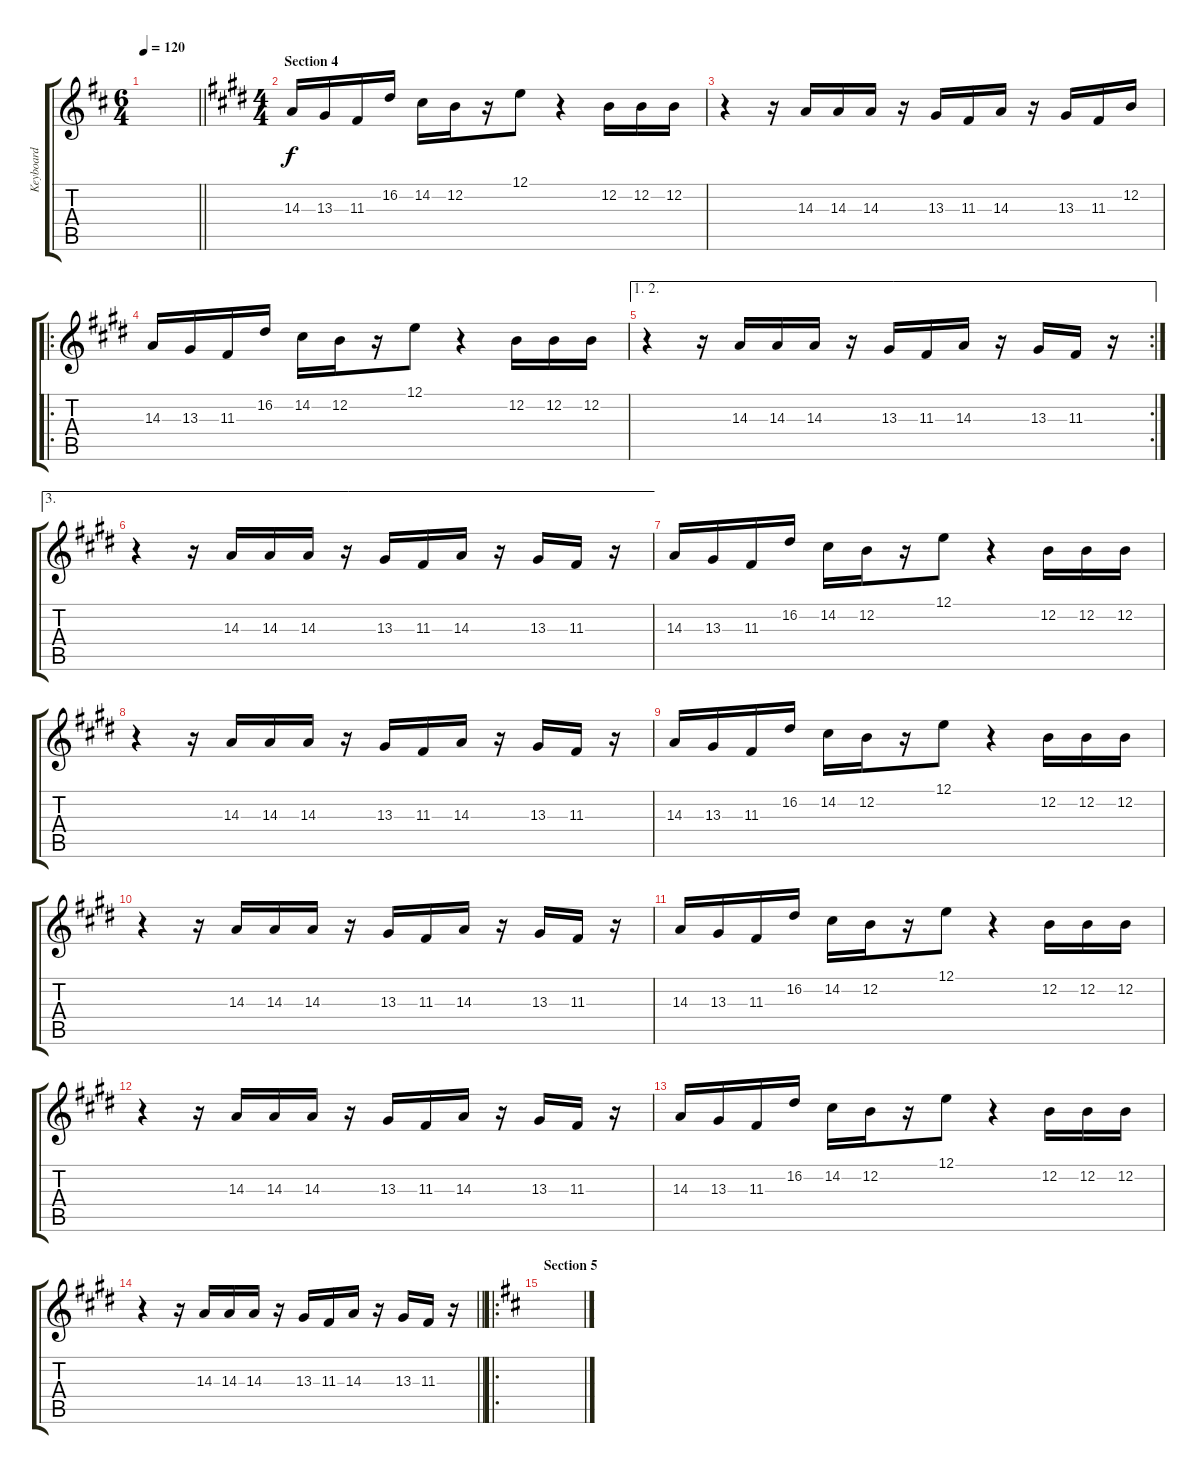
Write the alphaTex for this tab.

\track ("Keyboard" "Keyboard") {instrument pad1newage}
\staff {score tabs}
\tuning (E4 B3 G3 D3 A2 E2) {hide}
\ts (6 4)
\tempo 120
\clef g2
\barLineRight lightlight
\ks d
|
\ts (4 4)
\section ("" "Section 4")
\ks e
14.3.16{instrument rockorgan} 13.3.16 11.3.16 16.2.16 14.2.16 12.2.16 r.16 12.1.8 r.4 12.2.16 12.2.16 12.2.16 |
r.4 r.16 14.3.16 14.3.16 14.3.16 r.16 13.3.16 11.3.16 14.3.16 r.16 13.3.16 11.3.16 12.2.16 |
\ro
14.3.16 13.3.16 11.3.16 16.2.16 14.2.16 12.2.16 r.16 12.1.8 r.4 12.2.16 12.2.16 12.2.16 |
\ae (1 2)
\rc 2
r.4 r.16 14.3.16 14.3.16 14.3.16 r.16 13.3.16 11.3.16 14.3.16 r.16 13.3.16 11.3.16 r.16 |
\ae 3
r.4 r.16 14.3.16 14.3.16 14.3.16 r.16 13.3.16 11.3.16 14.3.16 r.16 13.3.16 11.3.16 r.16 |
14.3.16 13.3.16 11.3.16 16.2.16 14.2.16 12.2.16 r.16 12.1.8 r.4 12.2.16 12.2.16 12.2.16 |
r.4 r.16 14.3.16 14.3.16 14.3.16 r.16 13.3.16 11.3.16 14.3.16 r.16 13.3.16 11.3.16 r.16 |
14.3.16 13.3.16 11.3.16 16.2.16 14.2.16 12.2.16 r.16 12.1.8 r.4 12.2.16 12.2.16 12.2.16 |
r.4 r.16 14.3.16 14.3.16 14.3.16 r.16 13.3.16 11.3.16 14.3.16 r.16 13.3.16 11.3.16 r.16 |
14.3.16 13.3.16 11.3.16 16.2.16 14.2.16 12.2.16 r.16 12.1.8 r.4 12.2.16 12.2.16 12.2.16 |
r.4 r.16 14.3.16 14.3.16 14.3.16 r.16 13.3.16 11.3.16 14.3.16 r.16 13.3.16 11.3.16 r.16 |
14.3.16 13.3.16 11.3.16 16.2.16 14.2.16 12.2.16 r.16 12.1.8 r.4 12.2.16 12.2.16 12.2.16 |
\barLineRight lightlight
r.4 r.16 14.3.16 14.3.16 14.3.16 r.16 13.3.16 11.3.16 14.3.16 r.16 13.3.16 11.3.16 r.16 |
\ro
\section ("" "Section 5")
\ks d
